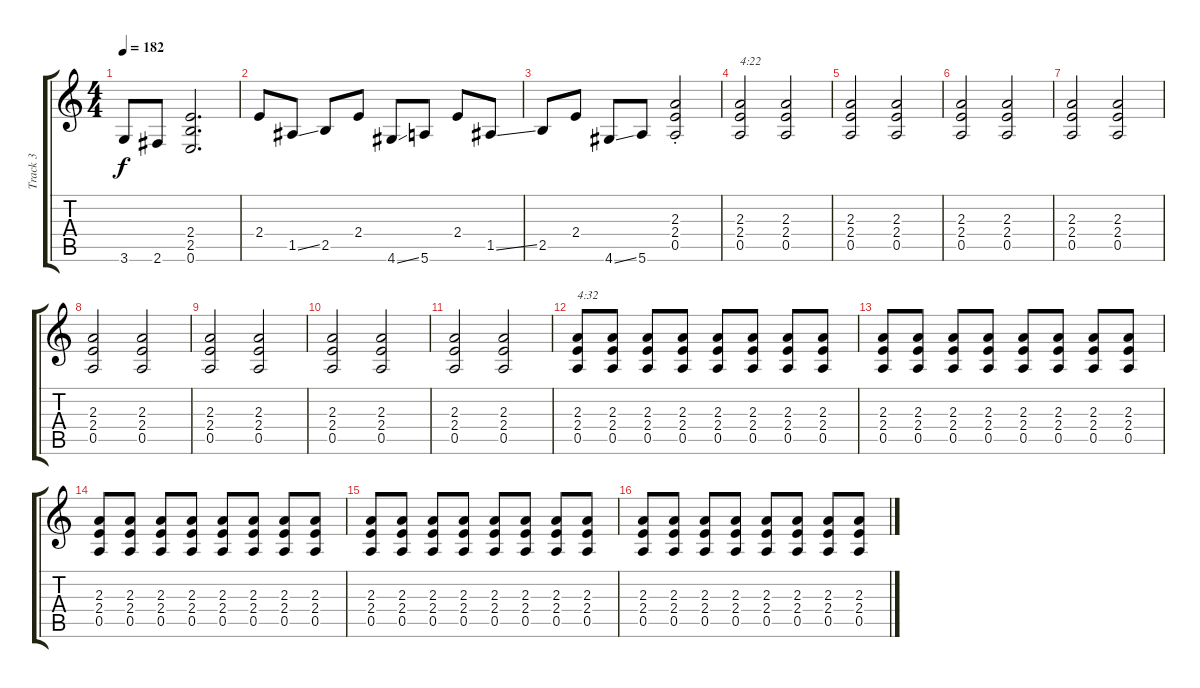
\track ("Track 3" "Track 3") {instrument overdrivenguitar}
\staff {score tabs}
\tuning (E4 B3 G3 D3 A2 E2) {hide}
\ts (4 4)
\tempo 182
\clef g2
\ks c
3.6.8{dy f} 2.6.8 (2.4 2.5 0.6).2{d} |
2.4.8 1.5{ss}.8 2.5.8 2.4.8 4.6{ss}.8 5.6.8 2.4.8 1.5{ss}.8 |
2.5.8 2.4.8 4.6{ss}.8 5.6.8 (2.3 2.4{st} 0.5{st}).2 |
(2.3 2.4 0.5).2{txt "4:22" volume 10} (2.3 2.4 0.5).2 |
(2.3 2.4 0.5).2 (2.3 2.4 0.5).2 |
(2.3 2.4 0.5).2 (2.3 2.4 0.5).2 |
(2.3 2.4 0.5).2 (2.3 2.4 0.5).2 |
(2.3 2.4 0.5).2 (2.3 2.4 0.5).2 |
(2.3 2.4 0.5).2 (2.3 2.4 0.5).2 |
(2.3 2.4 0.5).2 (2.3 2.4 0.5).2 |
(2.3 2.4 0.5).2 (2.3 2.4 0.5).2 |
(2.3 2.4 0.5).8{txt "4:32"} (2.3 2.4 0.5).8 (2.3 2.4 0.5).8 (2.3 2.4 0.5).8 (2.3 2.4 0.5).8 (2.3 2.4 0.5).8 (2.3 2.4 0.5).8 (2.3 2.4 0.5).8 |
(2.3 2.4 0.5).8 (2.3 2.4 0.5).8 (2.3 2.4 0.5).8 (2.3 2.4 0.5).8 (2.3 2.4 0.5).8 (2.3 2.4 0.5).8 (2.3 2.4 0.5).8 (2.3 2.4 0.5).8 |
(2.3 2.4 0.5).8 (2.3 2.4 0.5).8 (2.3 2.4 0.5).8 (2.3 2.4 0.5).8 (2.3 2.4 0.5).8 (2.3 2.4 0.5).8 (2.3 2.4 0.5).8 (2.3 2.4 0.5).8 |
(2.3 2.4 0.5).8 (2.3 2.4 0.5).8 (2.3 2.4 0.5).8 (2.3 2.4 0.5).8 (2.3 2.4 0.5).8 (2.3 2.4 0.5).8 (2.3 2.4 0.5).8 (2.3 2.4 0.5).8 |
(2.3 2.4 0.5).8 (2.3 2.4 0.5).8 (2.3 2.4 0.5).8 (2.3 2.4 0.5).8 (2.3 2.4 0.5).8 (2.3 2.4 0.5).8 (2.3 2.4 0.5).8 (2.3 2.4 0.5).8
